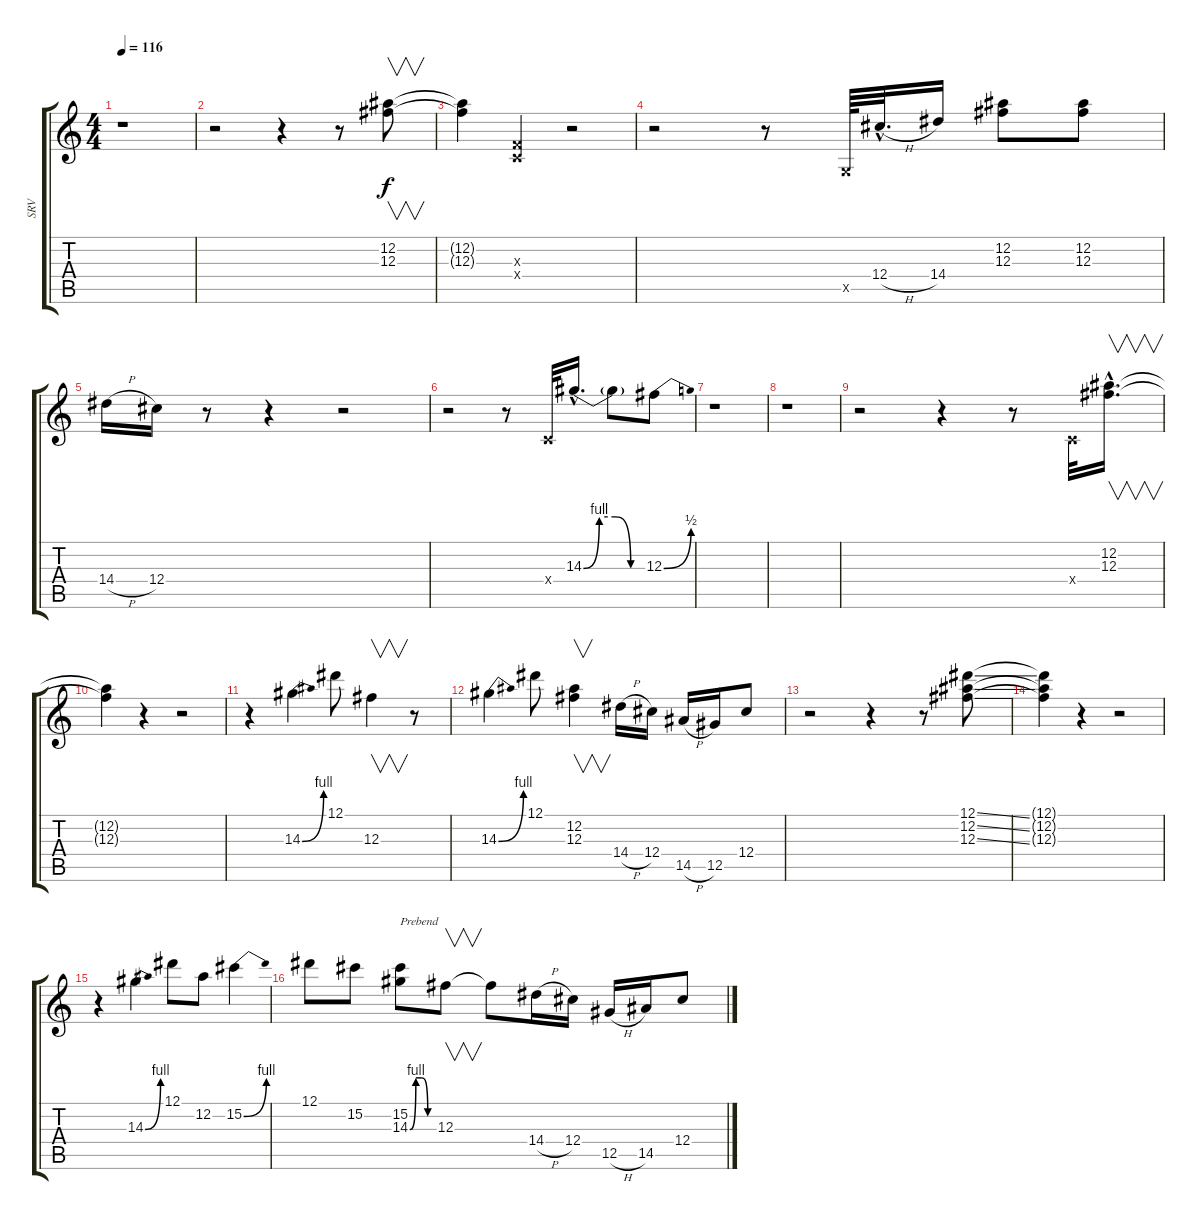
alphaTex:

\track ("SRV" "SRV") {instrument overdrivenguitar}
\staff {score tabs}
\tuning (Eb4 Bb3 Gb3 Db3 Ab2 Eb2) {hide}
\ts (4 4)
\tempo 116
\clef g2
\ks c
r.1{dy f} |
r.2 r.4 r.8 (12.2 12.3).8{v} |
(12.2{t} 12.3{t}).4 (-1.3{x} -1.4{x}).4 r.2 |
r.2 r.8 -1.5{x}.64 12.4{h hac}.32{d} 14.4.16 (12.2 12.3).8 (12.2 12.3).8 |
14.4{h}.16 12.4.16 r.8 r.4 r.2 |
r.2 r.8 -1.4{x}.32 14.3{be (custom 0 0 15 4 30 4 45 0 60 0) hac}.16{d} 14.3{t}.8 12.3{be (bend 0 0 60 2)}.8 |
r.1 |
r.1 |
r.2 r.4 r.8 -1.4{x}.32 (12.2{hac} 12.3{hac}).16{v d} |
(12.2{t} 12.3{t}).4 r.4 r.2 |
r.4 14.3{be (bend 0 0 60 4)}.4 12.1.8 12.3.4{v} r.8 |
14.3{be (bend 0 0 60 4)}.4 12.1.8 (12.2 12.3).4{v} 14.4{h}.16 12.4.16 14.5{h}.16 12.5.16 12.4.8 |
r.2 r.4 r.8 (12.1{ss} 12.2{ss} 12.3{ss}).8 |
(12.1{t} 12.2{t} 12.3{t}).4 r.4 r.2 |
r.4 14.3{be (bend 0 0 60 4)}.4 12.1.8 12.2.8 15.2{be (bend 0 0 60 4)}.4 |
12.1.8 15.2.8 (15.2 14.3{be (custom 0 0 15 4 30 4 45 0 60 0)}).8{txt "Prebend"} 12.3.8{v} 12.3{t}.8 14.4{h}.16 12.4.16 12.5{h}.16 14.5.16 12.4.8
